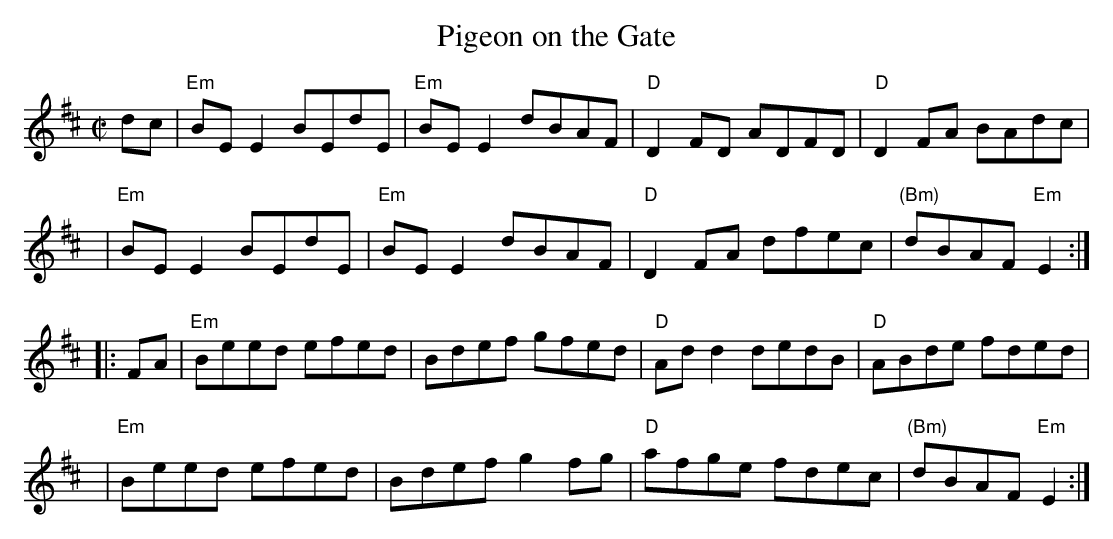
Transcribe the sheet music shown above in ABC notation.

X:1
T: Pigeon on the Gate
M: C|
L: 1/8
K: EDor
   dc | "Em"BEE2 BEdE | "Em"BEE2 dBAF | "D"D2FD ADFD |  "D"  D2FA   BAdc |
   y4 | "Em"BEE2 BEdE | "Em"BEE2 dBAF | "D"D2FA dfec | "(Bm)"dBAF "Em"E2 :|
|: FA | "Em"Beed efed | Bdef gfed | "D"Add2 dedB |  "D"  ABde   fded |
   y4 | "Em"Beed efed | Bdef g2fg | "D"afge fdec | "(Bm)"dBAF "Em"E2 :|
